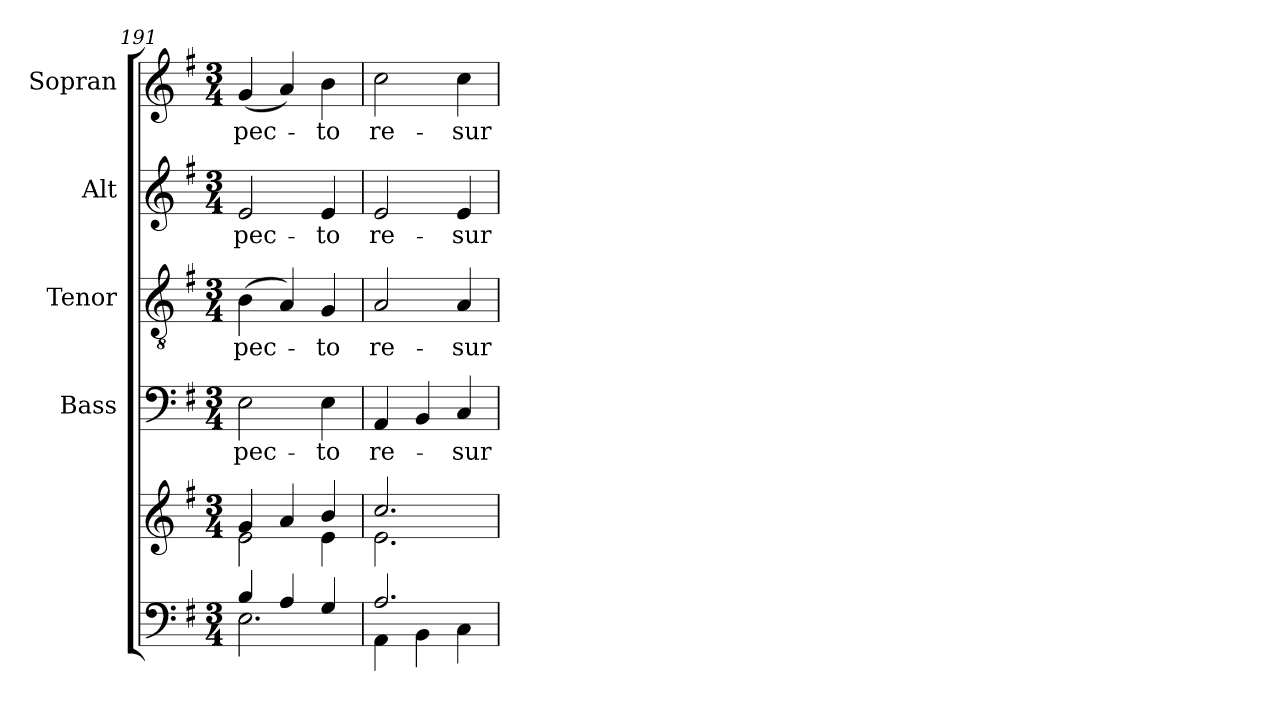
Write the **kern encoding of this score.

**kern	**kern	**kern	**text	**kern	**text	**kern	**text	**kern	**text
*part5	*part5	*part4	*part4	*part3	*part3	*part2	*part2	*part1	*part1
*staff6	*staff5	*staff4	*staff4	*staff3	*staff3	*staff2	*staff2	*staff1	*staff1
*	*	*I"Bass	*	*I"Tenor	*	*I"Alt	*	*I"Sopran	*
*	*	*I'B.	*	*I'T.	*	*I'A.	*	*I'S.	*
*clefF4	*clefG2	*clefF4	*	*clefGv2	*	*clefG2	*	*clefG2	*
*k[f#]	*k[f#]	*k[f#]	*	*k[f#]	*	*k[f#]	*	*k[f#]	*
*G:	*G:	*G:	*	*G:	*	*G:	*	*G:	*
*M3/4	*M3/4	*M3/4	*	*M3/4	*	*M3/4	*	*M3/4	*
=191	=191	=191	=191	=191	=191	=191	=191	=191	=191
*^	*^	*	*	*	*	*	*	*	*
!	!	!	!	!	!LO:LY:b	!	!LO:LY:b	!	!LO:LY:b	!	!LO:LY:b
4B/	2.E\	4g/	2e\	2E\	-pec-	(>4B\	-pec-	2e/	-pec-	(<4g/	-pec-
4A/	.	4a/	.	.	.	4A/)	.	.	.	4a/)	.
!	!	!	!	!	!LO:LY:b	!	!LO:LY:b	!	!LO:LY:b	!	!LO:LY:b
4G/	.	4b/	4e\	4E\	-to	4G/	-to	4e/	-to	4b\	-to
=192	=192	=192	=192	=192	=192	=192	=192	=192	=192	=192	=192
!	!	!	!	!	!LO:LY:b	!	!LO:LY:b	!	!LO:LY:b	!	!LO:LY:b
2.A/	4AA\	2.cc/	2.e\	4AA/	re-	2A/	re-	2e/	re-	2cc\	re-
.	4BB\	.	.	4BB/	.	.	.	.	.	.	.
!	!	!	!	!	!LO:LY:b	!	!LO:LY:b	!	!LO:LY:b	!	!LO:LY:b
.	4C\	.	.	4C/	-sur-	4A/	-sur-	4e/	-sur-	4cc\	-sur-
*v	*v	*	*	*	*	*	*	*	*	*	*
*	*v	*v	*	*	*	*	*	*	*	*
=	=	=	=	=	=	=	=	=	=
*-	*-	*-	*-	*-	*-	*-	*-	*-	*-
